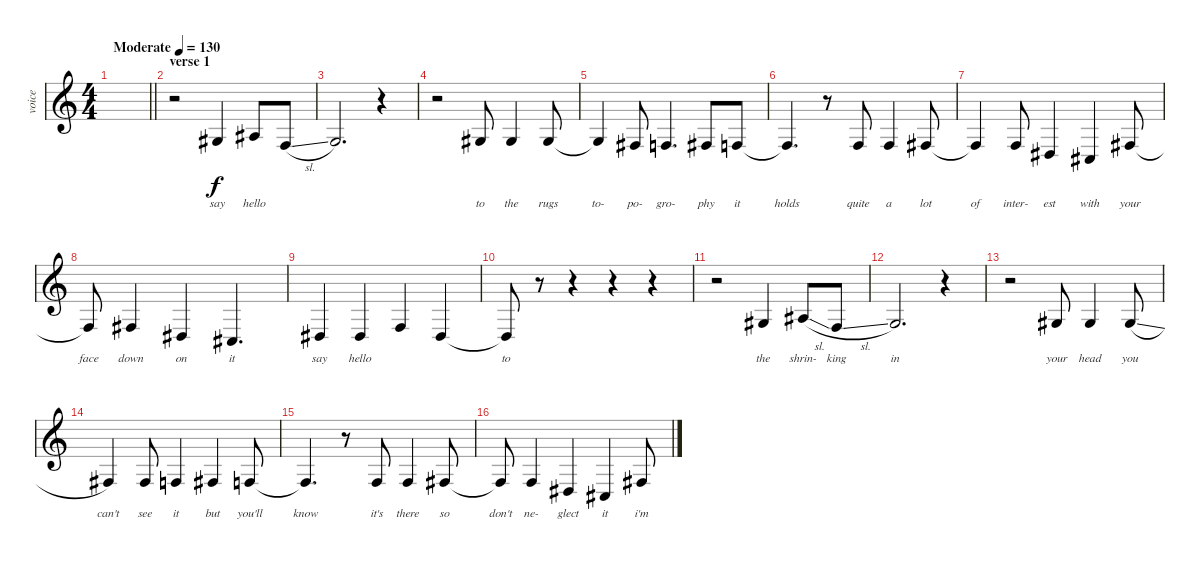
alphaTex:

\track ("voice" "voice") {instrument sopranosax}
\staff {score}
\tuning (E4 B3 G3 D3 A2 E2) {hide}
\ts (4 4)
\tempo (130 "Moderate")
\clef g2
\barLineRight lightlight
\ks c
|
\section ("" "verse 1")
r.2 1.3.4{lyrics (0 "say") lyrics (1 "") lyrics (2 "") lyrics (3 "") lyrics (4 "")} 8.4.8{lyrics (0 "hello") lyrics (1 "") lyrics (2 "") lyrics (3 "") lyrics (4 "")} 3.4{sl}.8{lyrics (0 "") lyrics (1 "") lyrics (2 "") lyrics (3 "") lyrics (4 "")} |
5.4.2{d lyrics (0 "") lyrics (1 "") lyrics (2 "") lyrics (3 "") lyrics (4 "")} r.4 |
r.2 1.3.8{lyrics (0 "to") lyrics (1 "") lyrics (2 "") lyrics (3 "") lyrics (4 "")} 1.3.4{lyrics (0 "the") lyrics (1 "") lyrics (2 "") lyrics (3 "") lyrics (4 "")} 1.3.8{lyrics (0 "rugs") lyrics (1 "") lyrics (2 "") lyrics (3 "") lyrics (4 "")} |
1.3{t}.4{lyrics (0 "to-") lyrics (1 "") lyrics (2 "") lyrics (3 "") lyrics (4 "")} 4.4.8{lyrics (0 "po-") lyrics (1 "") lyrics (2 "") lyrics (3 "") lyrics (4 "")} 3.4.4{d lyrics (0 "gro-") lyrics (1 "") lyrics (2 "") lyrics (3 "") lyrics (4 "")} 4.4.8{lyrics (0 "phy") lyrics (1 "") lyrics (2 "") lyrics (3 "") lyrics (4 "")} 3.4.8{lyrics (0 "it") lyrics (1 "") lyrics (2 "") lyrics (3 "") lyrics (4 "")} |
3.4{t}.4{d lyrics (0 "holds") lyrics (1 "") lyrics (2 "") lyrics (3 "") lyrics (4 "")} r.8 3.4.8{lyrics (0 "quite") lyrics (1 "") lyrics (2 "") lyrics (3 "") lyrics (4 "")} 3.4.4{lyrics (0 "a") lyrics (1 "") lyrics (2 "") lyrics (3 "") lyrics (4 "")} 4.4.8{lyrics (0 "lot") lyrics (1 "") lyrics (2 "") lyrics (3 "") lyrics (4 "")} |
4.4{t}.4{lyrics (0 "of") lyrics (1 "") lyrics (2 "") lyrics (3 "") lyrics (4 "")} 3.4.8{lyrics (0 "inter-") lyrics (1 "") lyrics (2 "") lyrics (3 "") lyrics (4 "")} 1.4.4{lyrics (0 "est") lyrics (1 "") lyrics (2 "") lyrics (3 "") lyrics (4 "")} 4.5.4{lyrics (0 "with") lyrics (1 "") lyrics (2 "") lyrics (3 "") lyrics (4 "")} 4.4.8{lyrics (0 "your") lyrics (1 "") lyrics (2 "") lyrics (3 "") lyrics (4 "")} |
4.4{t}.8{lyrics (0 "face") lyrics (1 "") lyrics (2 "") lyrics (3 "") lyrics (4 "")} 4.4.4{lyrics (0 "down") lyrics (1 "") lyrics (2 "") lyrics (3 "") lyrics (4 "")} 1.4.4{lyrics (0 "on") lyrics (1 "") lyrics (2 "") lyrics (3 "") lyrics (4 "")} 4.5.4{d lyrics (0 "it") lyrics (1 "") lyrics (2 "") lyrics (3 "") lyrics (4 "")} |
1.4.4{lyrics (0 "say") lyrics (1 "") lyrics (2 "") lyrics (3 "") lyrics (4 "")} 1.4.4{lyrics (0 "hello") lyrics (1 "") lyrics (2 "") lyrics (3 "") lyrics (4 "")} 3.4.4{lyrics (0 "") lyrics (1 "") lyrics (2 "") lyrics (3 "") lyrics (4 "")} 1.4.4{lyrics (0 "") lyrics (1 "") lyrics (2 "") lyrics (3 "") lyrics (4 "")} |
1.4{t}.8{lyrics (0 "to") lyrics (1 "") lyrics (2 "") lyrics (3 "") lyrics (4 "")} r.8 r.4 r.4 r.4 |
r.2 1.3.4{lyrics (0 "the") lyrics (1 "") lyrics (2 "") lyrics (3 "") lyrics (4 "")} 8.4{sl}.8{lyrics (0 "shrin-") lyrics (1 "") lyrics (2 "") lyrics (3 "") lyrics (4 "")} 3.4{sl}.8{lyrics (0 "king") lyrics (1 "") lyrics (2 "") lyrics (3 "") lyrics (4 "")} |
5.4.2{d lyrics (0 "in") lyrics (1 "") lyrics (2 "") lyrics (3 "") lyrics (4 "")} r.4 |
r.2 1.3.8{lyrics (0 "your") lyrics (1 "") lyrics (2 "") lyrics (3 "") lyrics (4 "")} 1.3.4{lyrics (0 "head") lyrics (1 "") lyrics (2 "") lyrics (3 "") lyrics (4 "")} 6.4{sl}.8{lyrics (0 "you") lyrics (1 "") lyrics (2 "") lyrics (3 "") lyrics (4 "")} |
4.4.4{lyrics (0 "can't") lyrics (1 "") lyrics (2 "") lyrics (3 "") lyrics (4 "")} 4.4.8{lyrics (0 "see") lyrics (1 "") lyrics (2 "") lyrics (3 "") lyrics (4 "")} 3.4.4{lyrics (0 "it") lyrics (1 "") lyrics (2 "") lyrics (3 "") lyrics (4 "")} 4.4.4{lyrics (0 "but") lyrics (1 "") lyrics (2 "") lyrics (3 "") lyrics (4 "")} 3.4.8{lyrics (0 "you'll") lyrics (1 "") lyrics (2 "") lyrics (3 "") lyrics (4 "")} |
3.4{t}.4{d lyrics (0 "know") lyrics (1 "") lyrics (2 "") lyrics (3 "") lyrics (4 "")} r.8 3.4.8{lyrics (0 "it's") lyrics (1 "") lyrics (2 "") lyrics (3 "") lyrics (4 "")} 3.4.4{lyrics (0 "there") lyrics (1 "") lyrics (2 "") lyrics (3 "") lyrics (4 "")} 4.4.8{lyrics (0 "so") lyrics (1 "") lyrics (2 "") lyrics (3 "") lyrics (4 "")} |
4.4{t}.8{lyrics (0 "don't") lyrics (1 "") lyrics (2 "") lyrics (3 "") lyrics (4 "")} 3.4.4{lyrics (0 "ne-") lyrics (1 "") lyrics (2 "") lyrics (3 "") lyrics (4 "")} 1.4.4{lyrics (0 "glect") lyrics (1 "") lyrics (2 "") lyrics (3 "") lyrics (4 "")} 4.5.4{lyrics (0 "it") lyrics (1 "") lyrics (2 "") lyrics (3 "") lyrics (4 "")} 4.4.8{lyrics (0 "i'm") lyrics (1 "") lyrics (2 "") lyrics (3 "") lyrics (4 "")}
